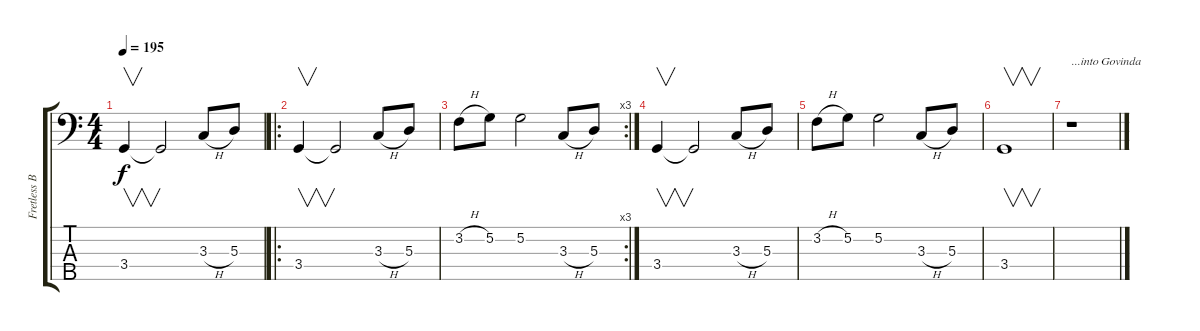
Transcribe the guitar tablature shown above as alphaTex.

\track ("Fretless Bass" "Fretless B") {instrument fretlessbass}
\staff {score tabs}
\tuning (G2 D2 A1 E1 B0) {hide}
\ts (4 4)
\tempo 195
\clef f4
\ks c
3.4.4{v dy f} 3.4{t}.2 3.3{h}.8 5.3.8 |
\ro
3.4.4{v} 3.4{t}.2 3.3{h}.8 5.3.8 |
\rc 3
3.2{h}.8 5.2.8 5.2.2 3.3{h}.8 5.3.8 |
3.4.4{v} 3.4{t}.2 3.3{h}.8 5.3.8 |
3.2{h}.8 5.2.8 5.2.2 3.3{h}.8 5.3.8 |
3.4.1{v} |
r.1{txt "...into Govinda"}
